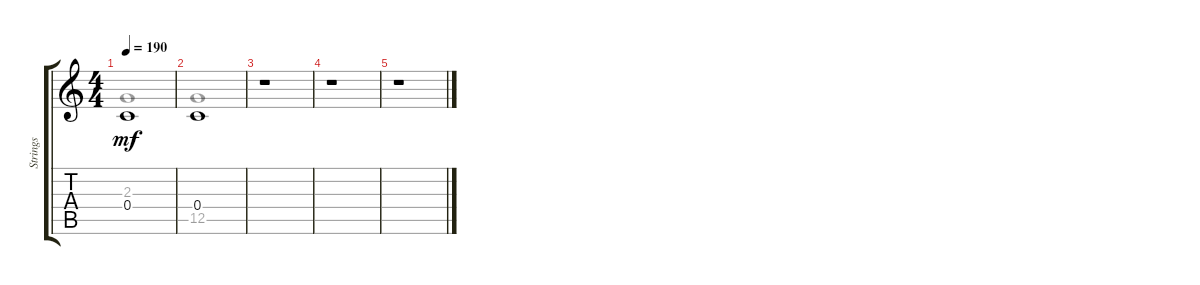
\track ("Strings" "Strings") {instrument electricguitarclean}
\staff {score tabs}
\tuning (D4 A3 F3 C3 G2 C2) {hide}
\voice
\ts (4 4)
\tempo 190
\clef g2
\ks aminor
0.4.1{dy mf} |
0.4.1 |
r.1 |
r.1 |
r.1
\voice
\clef g2
\ottava regular
\simile none
\ks aminor
2.3.1{dy mf} |
12.5.1 |
|
|
